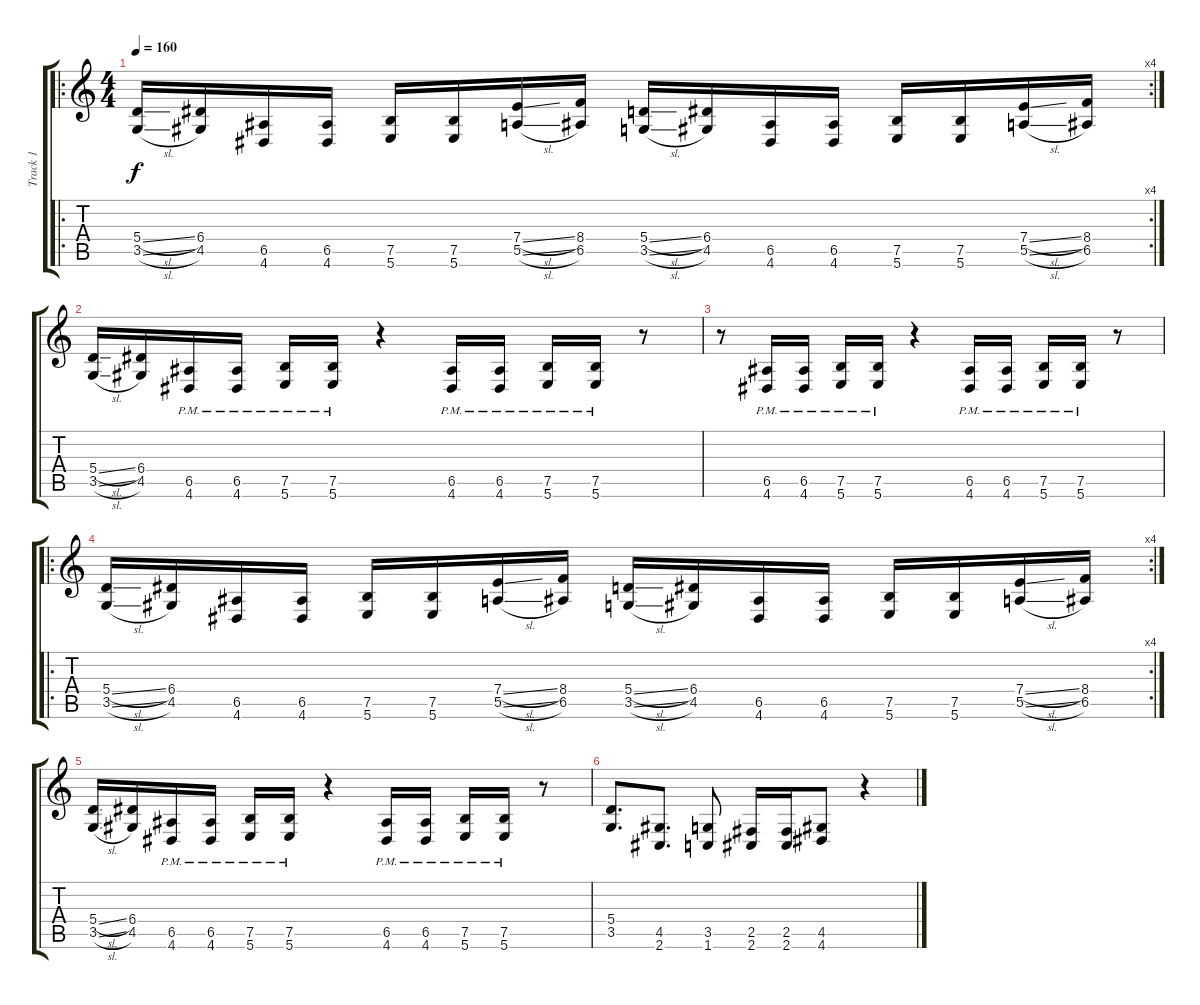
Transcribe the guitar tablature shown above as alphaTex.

\track ("Track 1" "Track 1") {instrument distortionguitar}
\staff {score tabs}
\tuning (B3 Gb3 D3 A2 E2 B1) {hide}
\ro
\rc 4
\ts (4 4)
\tempo 160
\clef g2
\ks c
(5.4{sl} 3.5{sl}).16{dy f} (6.4 4.5).16 (6.5 4.6).16 (6.5 4.6).16 (7.5 5.6).16 (7.5 5.6).16 (7.4{sl} 5.5{sl}).16 (8.4 6.5).16 (5.4{sl} 3.5{sl}).16 (6.4 4.5).16 (6.5 4.6).16 (6.5 4.6).16 (7.5 5.6).16 (7.5 5.6).16 (7.4{sl} 5.5{sl}).16 (8.4 6.5).16 |
(5.4{sl} 3.5{sl}).16 (6.4 4.5).16 (6.5{pm} 4.6{pm}).16 (6.5{pm} 4.6{pm}).16 (7.5{pm} 5.6{pm}).16 (7.5{pm} 5.6{pm}).16 r.4 (6.5{pm} 4.6{pm}).16 (6.5{pm} 4.6{pm}).16 (7.5{pm} 5.6{pm}).16 (7.5{pm} 5.6{pm}).16 r.8 |
r.8 (6.5{pm} 4.6{pm}).16 (6.5{pm} 4.6{pm}).16 (7.5{pm} 5.6{pm}).16 (7.5{pm} 5.6{pm}).16 r.4 (6.5{pm} 4.6{pm}).16 (6.5{pm} 4.6{pm}).16 (7.5{pm} 5.6{pm}).16 (7.5{pm} 5.6{pm}).16 r.8 |
\ro
\rc 4
(5.4{sl} 3.5{sl}).16 (6.4 4.5).16 (6.5 4.6).16 (6.5 4.6).16 (7.5 5.6).16 (7.5 5.6).16 (7.4{sl} 5.5{sl}).16 (8.4 6.5).16 (5.4{sl} 3.5{sl}).16 (6.4 4.5).16 (6.5 4.6).16 (6.5 4.6).16 (7.5 5.6).16 (7.5 5.6).16 (7.4{sl} 5.5{sl}).16 (8.4 6.5).16 |
(5.4{sl} 3.5{sl}).16 (6.4 4.5).16 (6.5{pm} 4.6{pm}).16 (6.5{pm} 4.6{pm}).16 (7.5{pm} 5.6{pm}).16 (7.5{pm} 5.6{pm}).16 r.4 (6.5{pm} 4.6{pm}).16 (6.5{pm} 4.6{pm}).16 (7.5{pm} 5.6{pm}).16 (7.5{pm} 5.6{pm}).16 r.8 |
(5.4 3.5).8{d} (4.5 2.6).8{d} (3.5 1.6).8 (2.5 2.6).16 (2.5 2.6).16 (4.5 4.6).8 r.4
